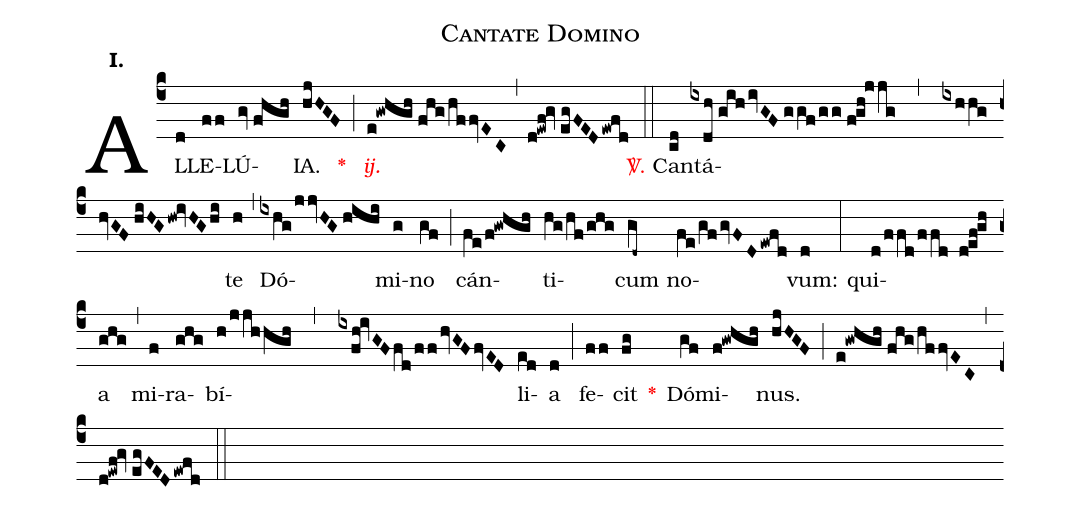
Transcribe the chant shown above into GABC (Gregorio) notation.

name:Cantate Domino;
mode:I.;
office-part:Alleluia;
%%
(c4) AL(d)LE(ff)LÚ(gv//fhgh)IA.(hjHGF) <v>\red{*}</v>(;) <v>\redit{ij.}</v>(e!gwhgh//fhg/hffvEC) (,) (d!ewf!gv//egFED/ewfd) (::) <v>\red{\Vbar.}</v> Can(cd)tá(ixdh//gih/ivGF//ggf/gg//f!gh!jjg , ixhhg/hvGF//hiHG/hw!ivHG/hi)te(h) (,) Dó(ixhg/jjvHG//hihi)mi(g)no(gf) (;) cán(fe/f!gwhgh)ti(hg/hf/ghg)cum(gd~) no(fe/gf/gvFD/ewfd)vum:(d) (:) qui(d/ffd/ffd d!ef!gh)a(ghg) (,) mi(f)ra(ghg)bí(h/jjhhgh , ixfh!ivGF/fd/ff/hvGF/fvED)li(ed)a(d) (;) fe(ff)cit(fg) <v>\red{*}</v>() Dó(gf)mi(f!gwhgh)nus.(hjHGF) (;) (e!gwhgh//fhg/hffvEC) (,) (d!ewf!gv//egFED/ewfd) (::)
